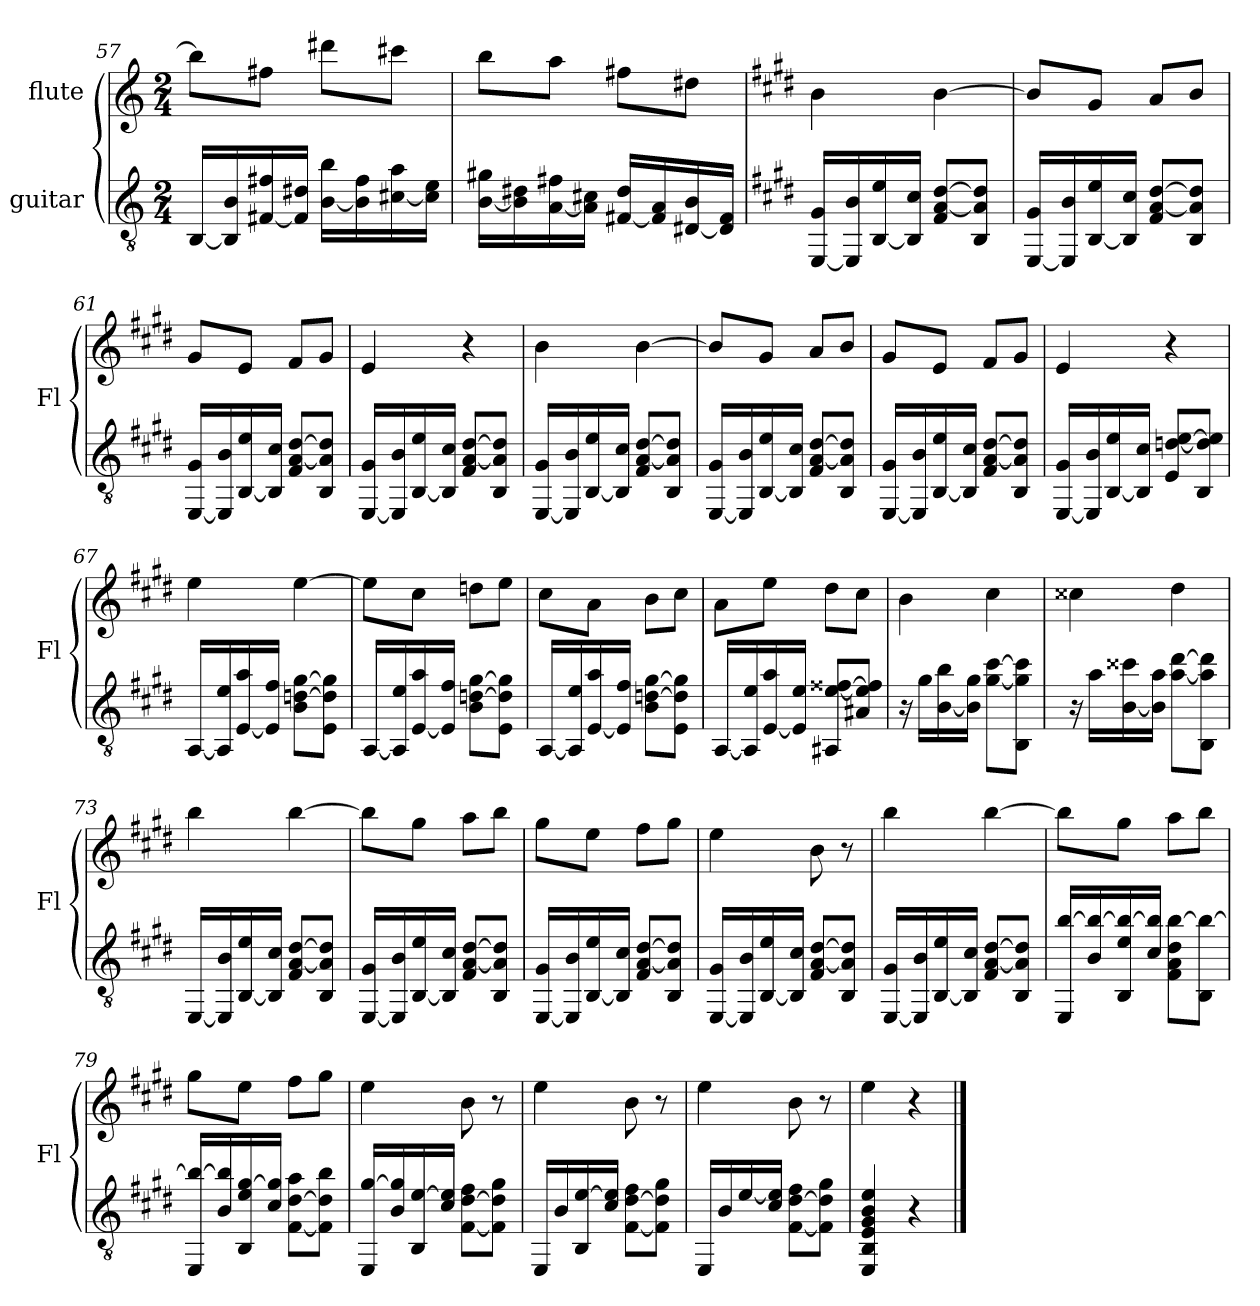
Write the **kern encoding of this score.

**kern	**kern
*part2	*part1
*staff2	*staff1
*I"guitar	*I"flute
*	*I'Fl
!!LO:LB:g=z
*clefGv2	*clefG2
*k[]	*k[]
*M2/4	*M2/4
=57	=57
[16BB/LL	8bb\L]
16BB/] 16B/	.
[16F#X/ 16f#X/	8ff#X\J
16F#/] 16d#X/JJ	.
[16B\ 16b\LL	8ddd#X\L
16B\] 16f#\	.
[16c#X\ 16a\	8ccc#X\J
16c#\] 16e\JJ	.
=58	=58
[16B\ 16g#X\LL	8bb\L
16B\] 16d#X\	.
[16A\ 16f#X\	8aa\J
16A\] 16c#X\JJ	.
[16F#X/ 16d#/LL	8ff#X\L
16F#/] 16A/	.
[16D#X/ 16B/	8dd#X\J
16D#/] 16F#/JJ	.
=59	=59
*k[f#c#g#d#]	*k[f#c#g#d#]
[16EE/ 16G#/LL	4b\
16EE/] 16B/	.
[16BB/ 16e/	.
16BB/] 16c#/JJ	.
8F#/ [8A/ [8d#/L	[4b\
8BB/ 8A/] 8d#/]J	.
=60	=60
[16EE/ 16G#/LL	8b/L]
16EE/] 16B/	.
[16BB/ 16e/	8g#/J
16BB/] 16c#/JJ	.
8F#/ [8A/ [8d#/L	8a/L
8BB/ 8A/] 8d#/]J	8b/J
!!LO:LB:g=z
=61	=61
[16EE/ 16G#/LL	8g#/L
16EE/] 16B/	.
[16BB/ 16e/	8e/J
16BB/] 16c#/JJ	.
8F#/ [8A/ [8d#/L	8f#/L
8BB/ 8A/] 8d#/]J	8g#/J
=62	=62
[16EE/ 16G#/LL	4e/
16EE/] 16B/	.
[16BB/ 16e/	.
16BB/] 16c#/JJ	.
8F#/ [8A/ [8d#/L	4r
8BB/ 8A/] 8d#/]J	.
=63	=63
[16EE/ 16G#/LL	4b\
16EE/] 16B/	.
[16BB/ 16e/	.
16BB/] 16c#/JJ	.
8F#/ [8A/ [8d#/L	[4b\
8BB/ 8A/] 8d#/]J	.
=64	=64
[16EE/ 16G#/LL	8b/L]
16EE/] 16B/	.
[16BB/ 16e/	8g#/J
16BB/] 16c#/JJ	.
8F#/ [8A/ [8d#/L	8a/L
8BB/ 8A/] 8d#/]J	8b/J
=65	=65
[16EE/ 16G#/LL	8g#/L
16EE/] 16B/	.
[16BB/ 16e/	8e/J
16BB/] 16c#/JJ	.
8F#/ [8A/ [8d#/L	8f#/L
8BB/ 8A/] 8d#/]J	8g#/J
!!LO:LB:g=z
=66	=66
[16EE/ 16G#/LL	4e/
16EE/] 16B/	.
[16BB/ 16e/	.
16BB/] 16c#/JJ	.
8E/ [8dn/ [8e/L	4r
8BB/ 8d/] 8e/]J	.
=67	=67
[16AA/LL	4ee\
16AA/] 16e/	.
[16E/ 16a/	.
16E/] 16f#/JJ	.
8B\ [8dn\ [8g#\L	[4ee\
8E\ 8d\] 8g#\]J	.
=68	=68
[16AA/LL	8ee\L]
16AA/] 16e/	.
[16E/ 16a/	8cc#\J
16E/] 16f#/JJ	.
8B\ [8dn\ [8g#\L	8ddn\L
8E\ 8d\] 8g#\]J	8ee\J
=69	=69
[16AA/LL	8cc#\L
16AA/] 16e/	.
[16E/ 16a/	8a\J
16E/] 16f#/JJ	.
8B\ [8dn\ [8g#\L	8b\L
8E\ 8d\] 8g#\]J	8cc#\J
!!LO:LB:g=z
=70	=70
[16AA/LL	8a\L
16AA/] 16e/	.
[16E/ 16a/	8ee\J
16E/] 16e/JJ	.
8AA#X/ [8e/ [8f##X/L	8dd#\L
8A#X/ 8e/] 8f##/]J	8cc#\J
=71	=71
16r	4b\
16g#\LL	.
[16B\ 16b\	.
16B\] 16g#\JJ	.
[8g#\ [8cc#\L	4cc#\
8BB\ 8g#\] 8cc#\]J	.
=72	=72
16r	4cc##X\
16a\LL	.
[16B\ 16cc##X\	.
16B\] 16a\JJ	.
[8a\ [8dd#\L	4dd#\
8BB\ 8a\] 8dd#\]J	.
=73	=73
[16EE/LL	4bb\
16EE/] 16B/	.
[16BB/ 16e/	.
16BB/] 16c#/JJ	.
8F#/ [8A/ [8d#/L	[4bb\
8BB/ 8A/] 8d#/]J	.
=74	=74
[16EE/ 16G#/LL	8bb\L]
16EE/] 16B/	.
[16BB/ 16e/	8gg#\J
16BB/] 16c#/JJ	.
8F#/ [8A/ [8d#/L	8aa\L
8BB/ 8A/] 8d#/]J	8bb\J
!!LO:PB:g=z
=75	=75
[16EE/ 16G#/LL	8gg#\L
16EE/] 16B/	.
[16BB/ 16e/	8ee\J
16BB/] 16c#/JJ	.
8F#/ [8A/ [8d#/L	8ff#\L
8BB/ 8A/] 8d#/]J	8gg#\J
=76	=76
[16EE/ 16G#/LL	4ee\
16EE/] 16B/	.
[16BB/ 16e/	.
16BB/] 16c#/JJ	.
8F#/ [8A/ [8d#/L	8b\
8BB/ 8A/] 8d#/]J	8r
=77	=77
[16EE/ 16G#/LL	4bb\
16EE/] 16B/	.
[16BB/ 16e/	.
16BB/] 16c#/JJ	.
8F#/ [8A/ [8d#/L	[4bb\
8BB/ 8A/] 8d#/]J	.
=78	=78
16EE/ [16b/LL	8bb\L]
16B/ 16b/_	.
16BB/ 16e/ 16b/_	8gg#\J
16c#/ 16b/]JJ	.
8F#\ 8A\ 8d#\ [8b\L	8aa\L
8BB\ 8b\_J	8bb\J
=79	=79
16EE/ 16b/_LL	8gg#\L
16B/ 16b/]	.
16BB/ 16e/ [16g#/	8ee\J
16c#/ 16g#/]JJ	.
[8F#\ [8d#\ 8a\L	8ff#\L
8F#\] 8d#\] 8b\J	8gg#\J
!!LO:LB:g=z
=80	=80
16EE/ [16g#/LL	4ee\
16B/ 16g#/]	.
16BB/ [16e/	.
16c#/ 16e/]JJ	.
[8F#\ [8d#\ 8f#\L	8b\
8F#\] 8d#\] 8g#\J	8r
=81	=81
16EE/LL	4ee\
16B/	.
16BB/ [16e/	.
16c#/ 16e/]JJ	.
[8F#\ [8d#\ 8f#\L	8b\
8F#\] 8d#\] 8g#\J	8r
=82	=82
16EE/LL	4ee\
16B/	.
[16e/	.
16c#/ 16e/]JJ	.
[8F#\ [8d#\ 8f#\L	8b\
8F#\] 8d#\] 8g#\J	8r
=83	=83
4EE/ 4BB/ 4E/ 4G#/ 4B/ 4e/	4ee\
4r	4r
==	==
*-	*-
